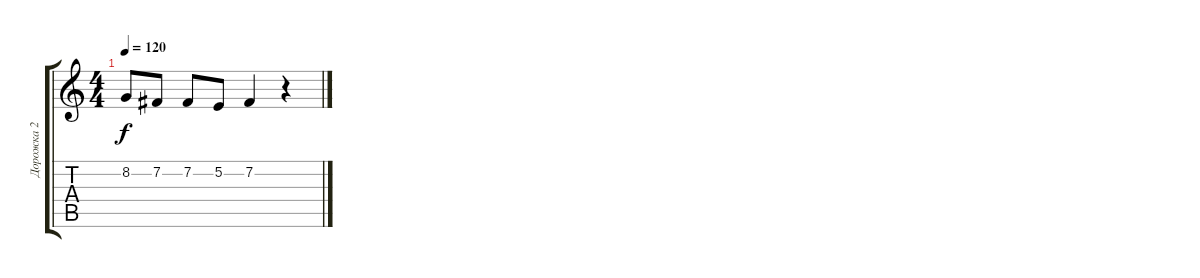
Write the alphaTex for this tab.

\track ("Дорожка 2" "Дорожка 2") {instrument flute}
\staff {score tabs}
\tuning (E4 B3 G3 D3 A2 E2) {hide}
\ts (4 4)
\tempo 120
\clef g2
\ks c
8.2{t}.8{dy f} 7.2.8 7.2.8 5.2.8 7.2.4 r.4
